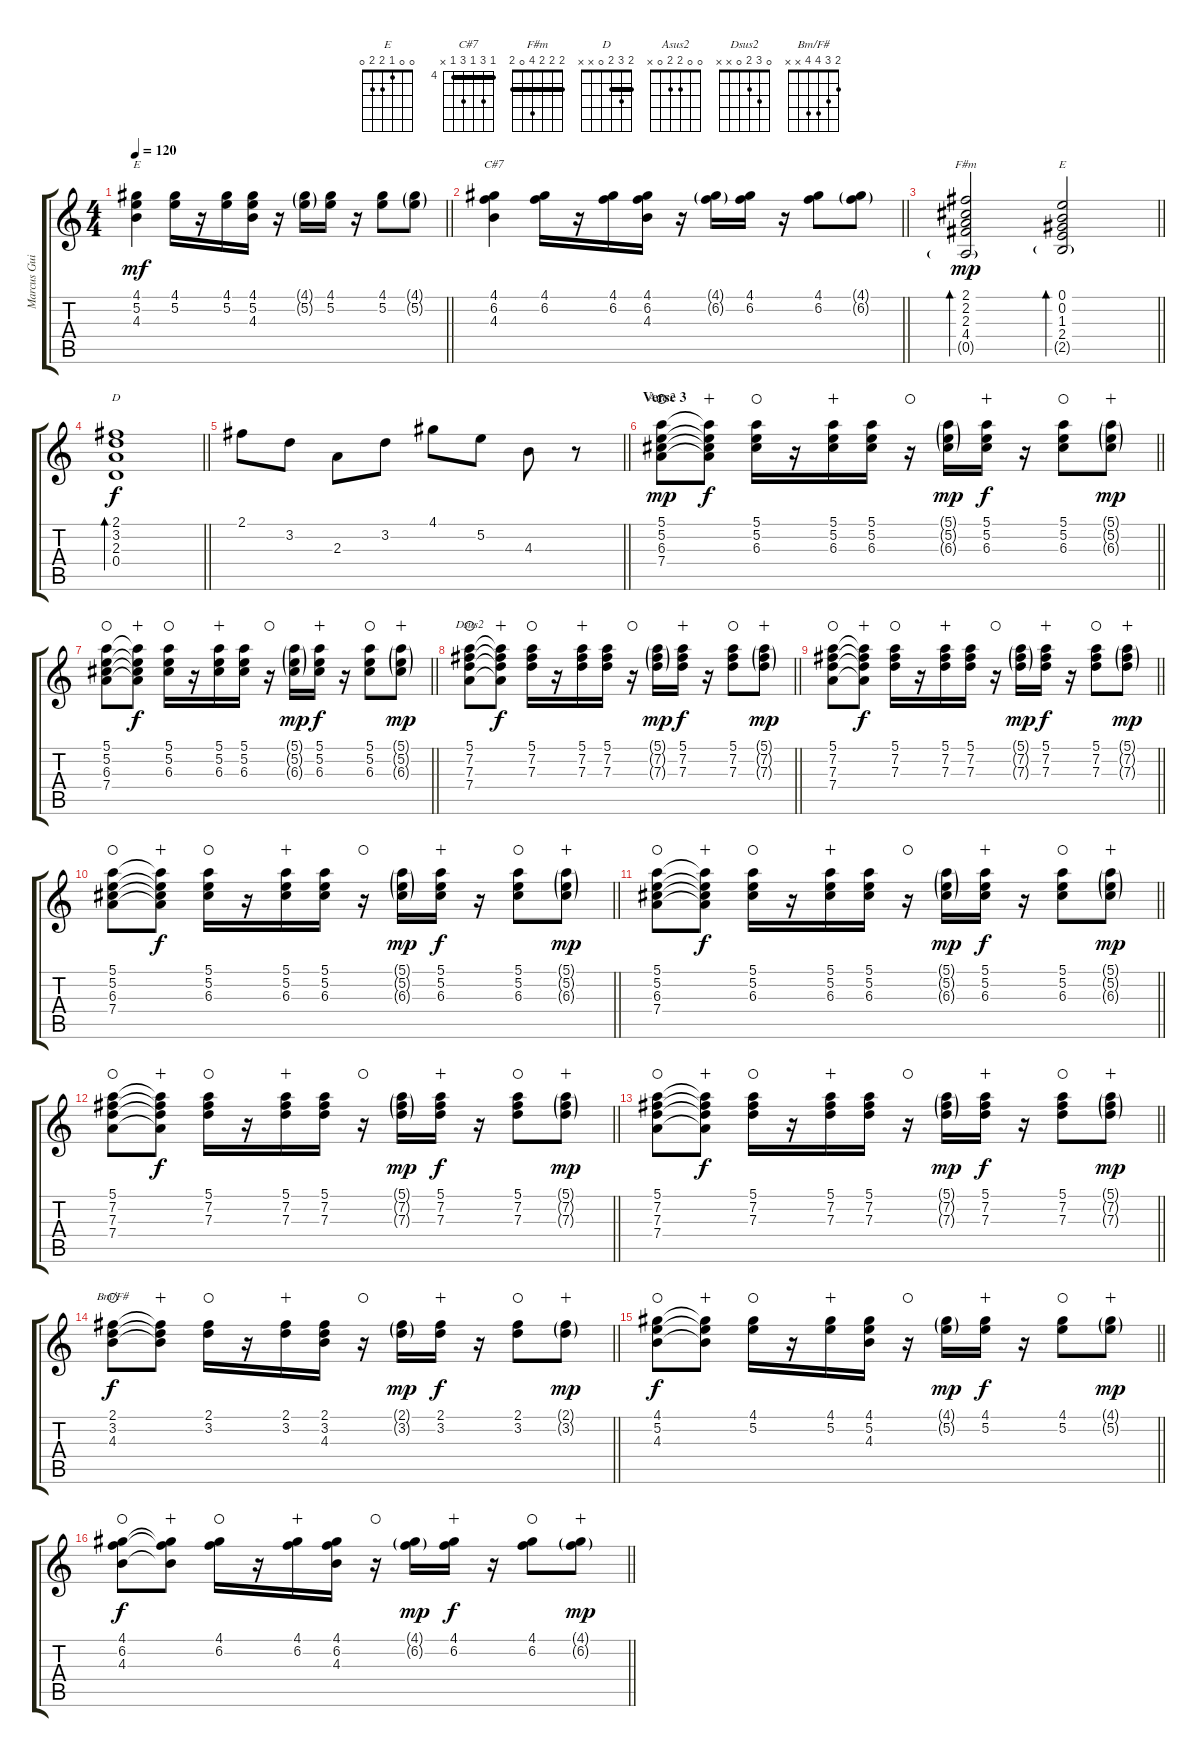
\track ("Marcus Guitar" "Marcus Gui") {instrument overdrivenguitar}
\staff {score tabs}
\tuning (E4 B3 G3 D3 A2 E2) {hide}
\chord ("E" 4 5 4 x x 0) {barre 4}
\chord ("C#7" 4 6 4 6 4 x) {firstfret 4 barre 4}
\chord ("F#m" 2 2 2 4 0 2) {barre 2}
\chord ("E" 0 0 1 2 2 0)
\chord ("D" 2 3 2 0 x x) {barre 2}
\chord ("Asus2" 0 0 2 2 0 x)
\chord ("Dsus2" 0 3 2 0 x x)
\chord ("Bm/F#" 2 3 4 4 x x)
\ts (4 4)
\tempo 120
\clef g2
\barLineRight lightlight
\ks c
(4.1 5.2 4.3).4{ch "E" dy mf} (4.1 5.2).16 r.16 (4.1 5.2).16 (4.1 5.2 4.3).16 r.16 (4.1{g} 5.2{g}).16 (4.1 5.2).16 r.16 (4.1 5.2).8 (4.1{g} 5.2{g}).8 |
\barLineRight lightlight
(4.1 6.2 4.3).4{ch "C#7"} (4.1 6.2).16 r.16 (4.1 6.2).16 (4.1 6.2 4.3).16 r.16 (4.1{g} 6.2{g}).16 (4.1 6.2).16 r.16 (4.1 6.2).8 (4.1{g} 6.2{g}).8 |
\barLineRight lightlight
(2.1 2.2 2.3 4.4 0.5{g}).2{bd 120 ch "F#m" dy mp} (0.1 0.2 1.3 2.4 2.5{g}).2{bd 120 ch "E"} |
\barLineRight lightlight
(2.1 3.2 2.3 0.4).1{bd 120 ch "D" dy f} |
\barLineRight lightlight
2.1.8 3.2.8 2.3.8 3.2.8 4.1.8 5.2.8 4.3.8 r.8 |
\section ("" "Verse 3")
\barLineRight lightlight
(5.1 5.2 6.3 7.4).8{ch "Asus2" dy mp waho} (5.1{t} 5.2{t} 6.3{t} 7.4{t}).8{dy f wahc} (5.1 5.2 6.3).16{waho} r.16 (5.1 5.2 6.3).16{wahc} (5.1 5.2 6.3).16 r.16{waho} (5.1{g} 5.2{g} 6.3{g}).16{dy mp} (5.1 5.2 6.3).16{dy f wahc} r.16 (5.1 5.2 6.3).8{waho} (5.1{g} 5.2{g} 6.3{g}).8{dy mp wahc} |
\barLineRight lightlight
(5.1 5.2 6.3 7.4).8{waho} (5.1{t} 5.2{t} 6.3{t} 7.4{t}).8{dy f wahc} (5.1 5.2 6.3).16{waho} r.16 (5.1 5.2 6.3).16{wahc} (5.1 5.2 6.3).16 r.16{waho} (5.1{g} 5.2{g} 6.3{g}).16{dy mp} (5.1 5.2 6.3).16{dy f wahc} r.16 (5.1 5.2 6.3).8{waho} (5.1{g} 5.2{g} 6.3{g}).8{dy mp wahc} |
\barLineRight lightlight
(5.1 7.2 7.3 7.4).8{ch "Dsus2" waho} (5.1{t} 7.2{t} 7.3{t} 7.4{t}).8{dy f wahc} (5.1 7.2 7.3).16{waho} r.16 (5.1 7.2 7.3).16{wahc} (5.1 7.2 7.3).16 r.16{waho} (5.1{g} 7.2{g} 7.3{g}).16{dy mp} (5.1 7.2 7.3).16{dy f wahc} r.16 (5.1 7.2 7.3).8{waho} (5.1{g} 7.2{g} 7.3{g}).8{dy mp wahc} |
\barLineRight lightlight
(5.1 7.2 7.3 7.4).8{waho} (5.1{t} 7.2{t} 7.3{t} 7.4{t}).8{dy f wahc} (5.1 7.2 7.3).16{waho} r.16 (5.1 7.2 7.3).16{wahc} (5.1 7.2 7.3).16 r.16{waho} (5.1{g} 7.2{g} 7.3{g}).16{dy mp} (5.1 7.2 7.3).16{dy f wahc} r.16 (5.1 7.2 7.3).8{waho} (5.1{g} 7.2{g} 7.3{g}).8{dy mp wahc} |
\barLineRight lightlight
(5.1 5.2 6.3 7.4).8{waho} (5.1{t} 5.2{t} 6.3{t} 7.4{t}).8{dy f wahc} (5.1 5.2 6.3).16{waho} r.16 (5.1 5.2 6.3).16{wahc} (5.1 5.2 6.3).16 r.16{waho} (5.1{g} 5.2{g} 6.3{g}).16{dy mp} (5.1 5.2 6.3).16{dy f wahc} r.16 (5.1 5.2 6.3).8{waho} (5.1{g} 5.2{g} 6.3{g}).8{dy mp wahc} |
\barLineRight lightlight
(5.1 5.2 6.3 7.4).8{waho} (5.1{t} 5.2{t} 6.3{t} 7.4{t}).8{dy f wahc} (5.1 5.2 6.3).16{waho} r.16 (5.1 5.2 6.3).16{wahc} (5.1 5.2 6.3).16 r.16{waho} (5.1{g} 5.2{g} 6.3{g}).16{dy mp} (5.1 5.2 6.3).16{dy f wahc} r.16 (5.1 5.2 6.3).8{waho} (5.1{g} 5.2{g} 6.3{g}).8{dy mp wahc} |
\barLineRight lightlight
(5.1 7.2 7.3 7.4).8{waho} (5.1{t} 7.2{t} 7.3{t} 7.4{t}).8{dy f wahc} (5.1 7.2 7.3).16{waho} r.16 (5.1 7.2 7.3).16{wahc} (5.1 7.2 7.3).16 r.16{waho} (5.1{g} 7.2{g} 7.3{g}).16{dy mp} (5.1 7.2 7.3).16{dy f wahc} r.16 (5.1 7.2 7.3).8{waho} (5.1{g} 7.2{g} 7.3{g}).8{dy mp wahc} |
\barLineRight lightlight
(5.1 7.2 7.3 7.4).8{waho} (5.1{t} 7.2{t} 7.3{t} 7.4{t}).8{dy f wahc} (5.1 7.2 7.3).16{waho} r.16 (5.1 7.2 7.3).16{wahc} (5.1 7.2 7.3).16 r.16{waho} (5.1{g} 7.2{g} 7.3{g}).16{dy mp} (5.1 7.2 7.3).16{dy f wahc} r.16 (5.1 7.2 7.3).8{waho} (5.1{g} 7.2{g} 7.3{g}).8{dy mp wahc} |
\barLineRight lightlight
(2.1 3.2 4.3).8{ch "Bm/F#" dy f waho} (2.1{t} 3.2{t} 4.3{t}).8{wahc} (2.1 3.2).16{waho} r.16 (2.1 3.2).16{wahc} (2.1 3.2 4.3).16 r.16{waho} (2.1{g} 3.2{g}).16{dy mp} (2.1 3.2).16{dy f wahc} r.16 (2.1 3.2).8{waho} (2.1{g} 3.2{g}).8{dy mp wahc} |
\barLineRight lightlight
(4.1 5.2 4.3).8{dy f waho} (4.1{t} 5.2{t} 4.3{t}).8{wahc} (4.1 5.2).16{waho} r.16 (4.1 5.2).16{wahc} (4.1 5.2 4.3).16 r.16{waho} (4.1{g} 5.2{g}).16{dy mp} (4.1 5.2).16{dy f wahc} r.16 (4.1 5.2).8{waho} (4.1{g} 5.2{g}).8{dy mp wahc} |
\barLineRight lightlight
(4.1 6.2 4.3).8{dy f waho} (4.1{t} 6.2{t} 4.3{t}).8{wahc} (4.1 6.2).16{waho} r.16 (4.1 6.2).16{wahc} (4.1 6.2 4.3).16 r.16{waho} (4.1{g} 6.2{g}).16{dy mp} (4.1 6.2).16{dy f wahc} r.16 (4.1 6.2).8{waho} (4.1{g} 6.2{g}).8{dy mp wahc}
